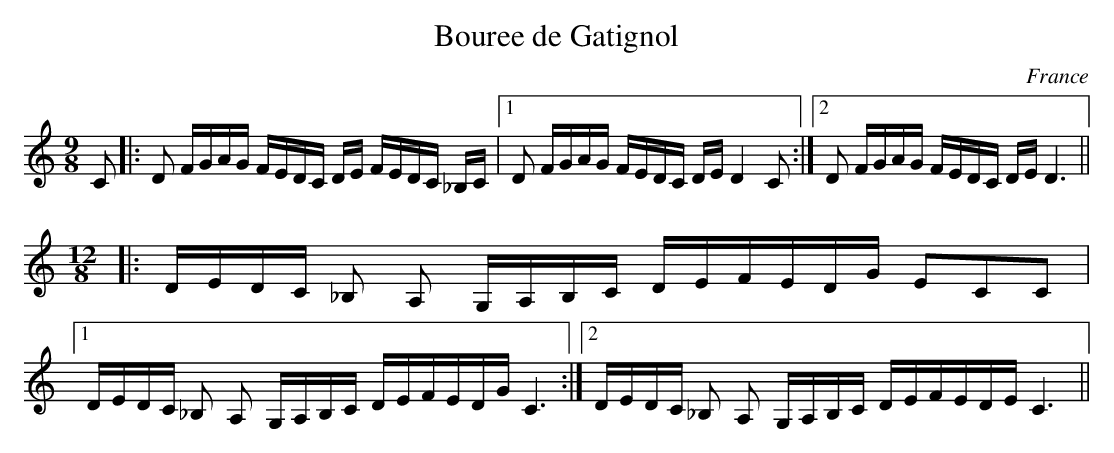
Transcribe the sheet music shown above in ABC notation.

X:1
T:Bouree de Gatignol
L:1/16
M:9/8
O:France
K:D dorian
C2 |: D2 FGAG FEDC DE FEDC _B,C |[1  D2 FGAG FEDC DE D4 C2 :|[2 D2 FGAG FEDC DE D6 ||
M:12/8
|: DEDC _B,2 A,2 G,A,B,C DEFEDG E2C2C2 |[1 DEDC _B,2 A,2 G,A,B,C DEFEDG C6 :|[2 DEDC _B,2 A,2 G,A,B,C DEFEDE C6 ||
